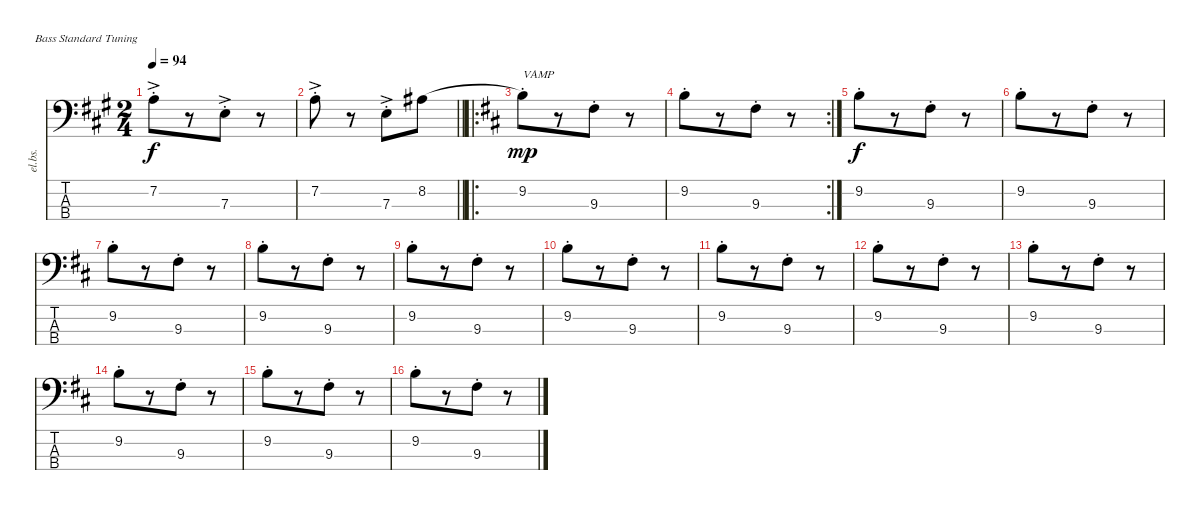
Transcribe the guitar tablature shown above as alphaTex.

\defaultSystemsLayout 4
\bracketExtendMode nobrackets
\track ("Electric Bass" "el.bs.") {defaultSystemsLayout 6 multiBarRest instrument electricbassfinger}
\staff {score tabs}
\tuning (G2 D2 A1 E1)
\ts (2 4)
\tempo 94
\clef f4
\ks a
7.2{ac st acc forcenatural}.8{dy f beam Down beam merge} r.8{beam Down beam merge} 7.3{ac st acc forcenatural}.8{beam Down} r.8{beam Down} |
\barLineRight lightlight
7.2{ac st acc forcenatural}.8{beam Down beam split} r.8{beam Down beam split} 7.3{ac st acc forcenatural}.8{beam Down beam merge} 8.2{acc #}.8{legatoorigin beam Down} |
\ro
\ks d
9.2{st acc forcenatural}.8{txt "VAMP" dy mp beam Down beam merge} r.8{beam Down beam merge} 9.3{st acc #}.8{beam Down} r.8{beam Down} |
\rc 2
9.2{st acc forcenatural}.8{beam Down beam merge} r.8{beam Down beam merge} 9.3{st acc #}.8{beam Down} r.8{beam Down} |
9.2{st acc forcenatural}.8{dy f beam Down beam merge} r.8{beam Down beam merge} 9.3{st acc #}.8{beam Down} r.8{beam Down} |
9.2{st acc forcenatural}.8{beam Down beam merge} r.8{beam Down beam merge} 9.3{st acc #}.8{beam Down} r.8{beam Down} |
9.2{st acc forcenatural}.8{beam Down beam merge} r.8{beam Down beam merge} 9.3{st acc #}.8{beam Down} r.8{beam Down} |
9.2{st acc forcenatural}.8{beam Down beam merge} r.8{beam Down beam merge} 9.3{st acc #}.8{beam Down} r.8{beam Down} |
9.2{st acc forcenatural}.8{beam Down beam merge} r.8{beam Down beam merge} 9.3{st acc #}.8{beam Down} r.8{beam Down} |
9.2{st acc forcenatural}.8{beam Down beam merge} r.8{beam Down beam merge} 9.3{st acc #}.8{beam Down} r.8{beam Down} |
9.2{st acc forcenatural}.8{beam Down beam merge} r.8{beam Down beam merge} 9.3{st acc #}.8{beam Down} r.8{beam Down} |
9.2{st acc forcenatural}.8{beam Down beam merge} r.8{beam Down beam merge} 9.3{st acc #}.8{beam Down} r.8{beam Down} |
9.2{st acc forcenatural}.8{beam Down beam merge} r.8{beam Down beam merge} 9.3{st acc #}.8{beam Down} r.8{beam Down} |
9.2{st acc forcenatural}.8{beam Down beam merge} r.8{beam Down beam merge} 9.3{st acc #}.8{beam Down} r.8{beam Down} |
9.2{st acc forcenatural}.8{beam Down beam merge} r.8{beam Down beam merge} 9.3{st acc #}.8{beam Down} r.8{beam Down} |
9.2{st acc forcenatural}.8{beam Down beam merge} r.8{beam Down beam merge} 9.3{st acc #}.8{beam Down} r.8{beam Down}
